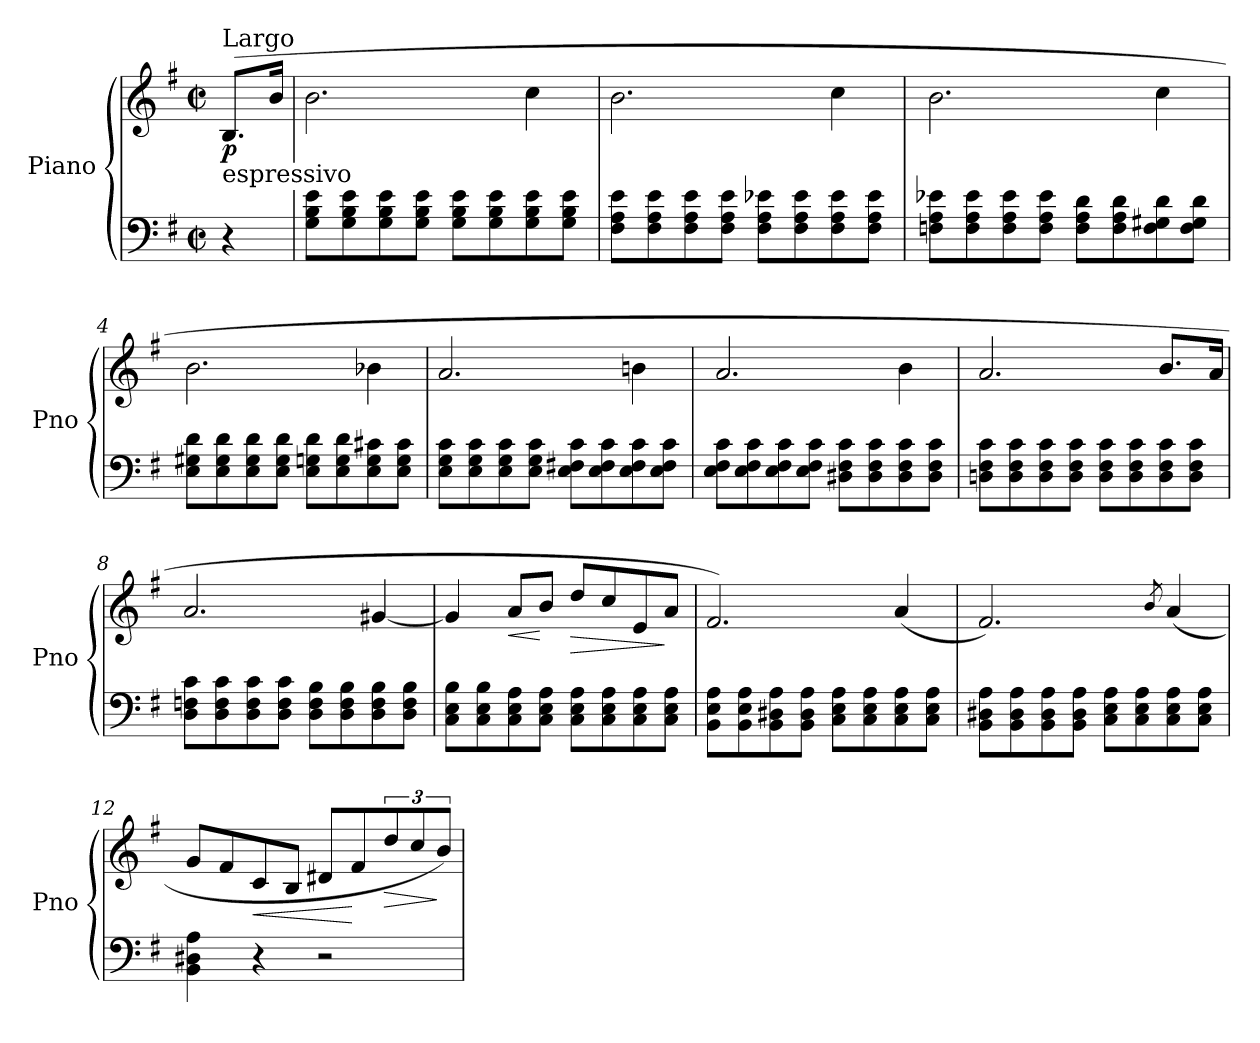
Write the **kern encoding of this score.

**kern	**kern	**dynam
*part1	*part1	*part1
*staff2	*staff1	*staff1/2
*I"Piano	*	*
*I'Pno	*	*
*clefF4	*clefG2	*
*k[f#]	*k[f#]	*
*G:	*G:	*
*M2/2	*M2/2	*
*met(c|)	*met(c|)	*
=	=	=
!	!LO:TX:a:t=Largo	!
!	!LO:TX:b:t=espressivo	!
!	!	!LO:DY:b
4r	(8.B/L	p
.	16b/Jk	.
=1	=1	=1
8G\ 8B\ 8e\L	2.b\	.
8G\ 8B\ 8e\	.	.
8G\ 8B\ 8e\	.	.
8G\ 8B\ 8e\J	.	.
8G\ 8B\ 8e\L	.	.
8G\ 8B\ 8e\	.	.
8G\ 8B\ 8e\	4cc\	.
8G\ 8B\ 8e\J	.	.
=2	=2	=2
8F#\ 8A\ 8e\L	2.b\	.
8F#\ 8A\ 8e\	.	.
8F#\ 8A\ 8e\	.	.
8F#\ 8A\ 8e\J	.	.
8F#\ 8A\ 8e-X\L	.	.
8F#\ 8A\ 8e-\	.	.
8F#\ 8A\ 8e-\	4cc\	.
8F#\ 8A\ 8e-\J	.	.
=3	=3	=3
8Fn\ 8A\ 8e-X\L	2.b\	.
8F\ 8A\ 8e-\	.	.
8F\ 8A\ 8e-\	.	.
8F\ 8A\ 8e-\J	.	.
8F\ 8A\ 8d\L	.	.
8F\ 8A\ 8d\	.	.
8F\ 8G#X\ 8d\	4cc\	.
8F\ 8G#\ 8d\J	.	.
=4	=4	=4
8E\ 8G#X\ 8d\L	2.b\	.
8E\ 8G#\ 8d\	.	.
8E\ 8G#\ 8d\	.	.
8E\ 8G#\ 8d\J	.	.
8E\ 8Gn\ 8d\L	.	.
8E\ 8G\ 8d\	.	.
8E\ 8G\ 8c#X\	4b-X\	.
8E\ 8G\ 8c#\J	.	.
!!LO:LB:g=z
=5	=5	=5
8E\ 8G\ 8c\L	2.a/	.
8E\ 8G\ 8c\	.	.
8E\ 8G\ 8c\	.	.
8E\ 8G\ 8c\J	.	.
8E\ 8F#X\ 8c\L	.	.
8E\ 8F#\ 8c\	.	.
8E\ 8F#\ 8c\	4bn\	.
8E\ 8F#\ 8c\J	.	.
=6	=6	=6
8E\ 8F#\ 8c\L	2.a/	.
8E\ 8F#\ 8c\	.	.
8E\ 8F#\ 8c\	.	.
8E\ 8F#\ 8c\J	.	.
8D#X\ 8F#\ 8c\L	.	.
8D#\ 8F#\ 8c\	.	.
8D#\ 8F#\ 8c\	4b\	.
8D#\ 8F#\ 8c\J	.	.
=7	=7	=7
8Dn\ 8F#\ 8c\L	2.a/	.
8D\ 8F#\ 8c\	.	.
8D\ 8F#\ 8c\	.	.
8D\ 8F#\ 8c\J	.	.
8D\ 8F#\ 8c\L	.	.
8D\ 8F#\ 8c\	.	.
8D\ 8F#\ 8c\	8.b/L	.
8D\ 8F#\ 8c\J	.	.
.	16a/Jk	.
=8	=8	=8
8D\ 8Fn\ 8c\L	2.a/	.
8D\ 8F\ 8c\	.	.
8D\ 8F\ 8c\	.	.
8D\ 8F\ 8c\J	.	.
8D\ 8F\ 8B\L	.	.
8D\ 8F\ 8B\	.	.
8D\ 8F\ 8B\	[4g#X/	.
8D\ 8F\ 8B\J	.	.
!!LO:LB:g=z
=9	=9	=9
8C\ 8E\ 8B\L	4g#/]	.
8C\ 8E\ 8B\	.	.
!	!	!LO:HP:b
8C\ 8E\ 8A\	8a/L	<
8C\ 8E\ 8A\J	8b/J	[
!	!	!LO:HP:b
8C\ 8E\ 8A\L	8dd/L	>
8C\ 8E\ 8A\	8cc/	.
8C\ 8E\ 8A\	8e/	.
8C\ 8E\ 8A\J	8a/J	]
=10	=10	=10
8BB\ 8E\ 8A\L	2.f#/)	.
8BB\ 8E\ 8A\	.	.
8BB\ 8D#X\ 8A\	.	.
8BB\ 8D#\ 8A\J	.	.
8C\ 8E\ 8A\L	.	.
8C\ 8E\ 8A\	.	.
8C\ 8E\ 8A\	(4a/	.
8C\ 8E\ 8A\J	.	.
=11	=11	=11
8BB\ 8D#X\ 8A\L	2.f#/)	.
8BB\ 8D#\ 8A\	.	.
8BB\ 8D#\ 8A\	.	.
8BB\ 8D#\ 8A\J	.	.
8C\ 8E\ 8A\L	.	.
8C\ 8E\ 8A\	.	.
.	8qb/	.
8C\ 8E\ 8A\	(4a/	.
8C\ 8E\ 8A\J	.	.
=12	=12	=12
4BB\ 4D#X\ 4A\	8g/L	.
.	8f#/	.
!	!	!LO:HP:b
4r	8c/	<
.	8B/J	.
2r	8d#X/L	.
.	8f#/	[
!	!	!LO:HP:b
.	12dd/	>
.	12cc/	.
.	12b/J)	]
=	=	=
*-	*-	*-
